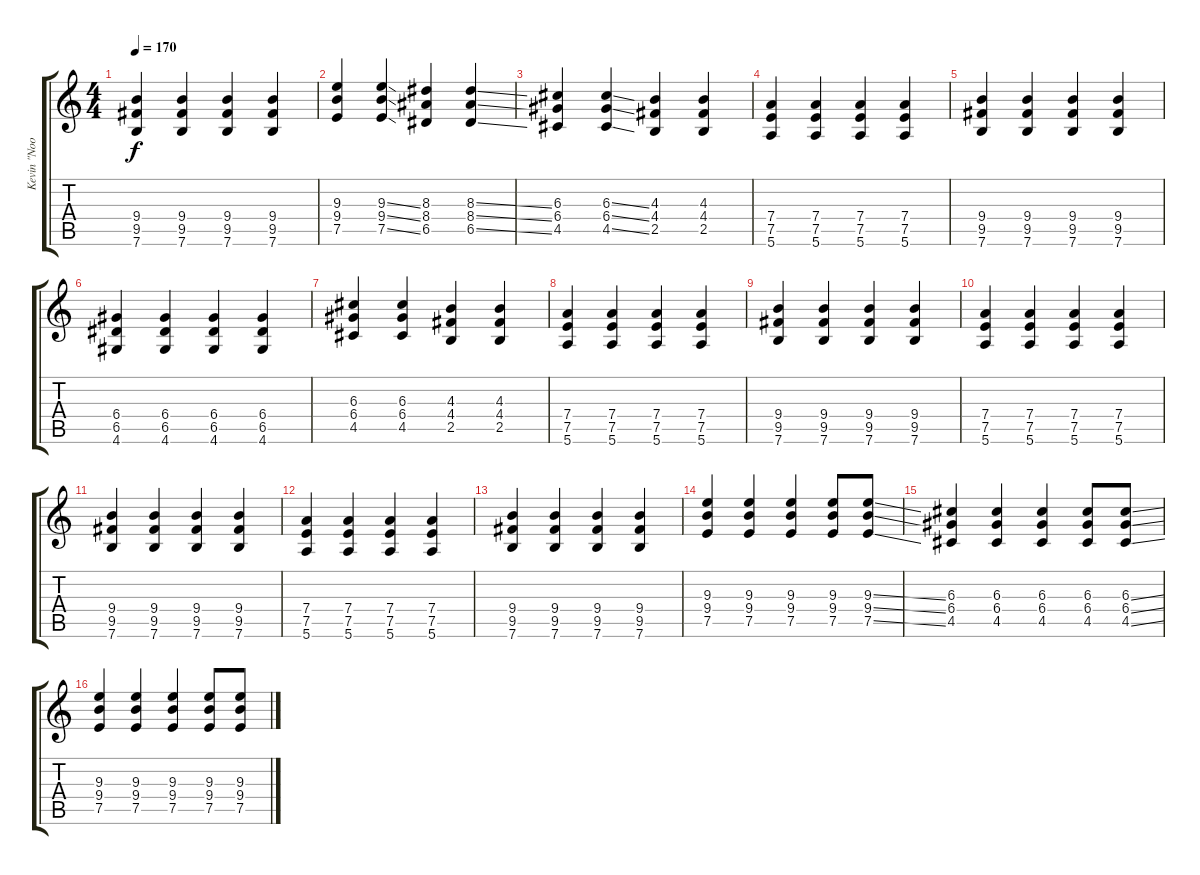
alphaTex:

\track ("Kevin \"Noodles\" Wassermann" "Kevin \"Noo") {instrument distortionguitar}
\staff {score tabs}
\tuning (E4 B3 G3 D3 A2 E2) {hide}
\ts (4 4)
\tempo 170
\clef g2
\ks c
(9.4 9.5 7.6).4{dy f} (9.4 9.5 7.6).4 (9.4 9.5 7.6).4 (9.4 9.5 7.6).4 |
(9.3 9.4 7.5).4 (9.3{ss} 9.4{ss} 7.5{ss}).4 (8.3 8.4 6.5).4 (8.3{ss} 8.4{ss} 6.5{ss}).4 |
(6.3 6.4 4.5).4 (6.3{ss} 6.4{ss} 4.5{ss}).4 (4.3 4.4 2.5).4 (4.3 4.4 2.5).4 |
(7.4 7.5 5.6).4 (7.4 7.5 5.6).4 (7.4 7.5 5.6).4 (7.4 7.5 5.6).4 |
(9.4 9.5 7.6).4 (9.4 9.5 7.6).4 (9.4 9.5 7.6).4 (9.4 9.5 7.6).4 |
(6.4 6.5 4.6).4 (6.4 6.5 4.6).4 (6.4 6.5 4.6).4 (6.4 6.5 4.6).4 |
(6.3 6.4 4.5).4 (6.3 6.4 4.5).4 (4.3 4.4 2.5).4 (4.3 4.4 2.5).4 |
(7.4 7.5 5.6).4 (7.4 7.5 5.6).4 (7.4 7.5 5.6).4 (7.4 7.5 5.6).4 |
(9.4 9.5 7.6).4 (9.4 9.5 7.6).4 (9.4 9.5 7.6).4 (9.4 9.5 7.6).4 |
(7.4 7.5 5.6).4 (7.4 7.5 5.6).4 (7.4 7.5 5.6).4 (7.4 7.5 5.6).4 |
(9.4 9.5 7.6).4 (9.4 9.5 7.6).4 (9.4 9.5 7.6).4 (9.4 9.5 7.6).4 |
(7.4 7.5 5.6).4 (7.4 7.5 5.6).4 (7.4 7.5 5.6).4 (7.4 7.5 5.6).4 |
(9.4 9.5 7.6).4 (9.4 9.5 7.6).4 (9.4 9.5 7.6).4 (9.4 9.5 7.6).4 |
(9.3 9.4 7.5).4 (9.3 9.4 7.5).4 (9.3 9.4 7.5).4 (9.3 9.4 7.5).8 (9.3{ss} 9.4{ss} 7.5{ss}).8 |
(6.3 6.4 4.5).4 (6.3 6.4 4.5).4 (6.3 6.4 4.5).4 (6.3 6.4 4.5).8 (6.3{ss} 6.4{ss} 4.5{ss}).8 |
(9.3 9.4 7.5).4 (9.3 9.4 7.5).4 (9.3 9.4 7.5).4 (9.3 9.4 7.5).8 (9.3{ss} 9.4{ss} 7.5{ss}).8
